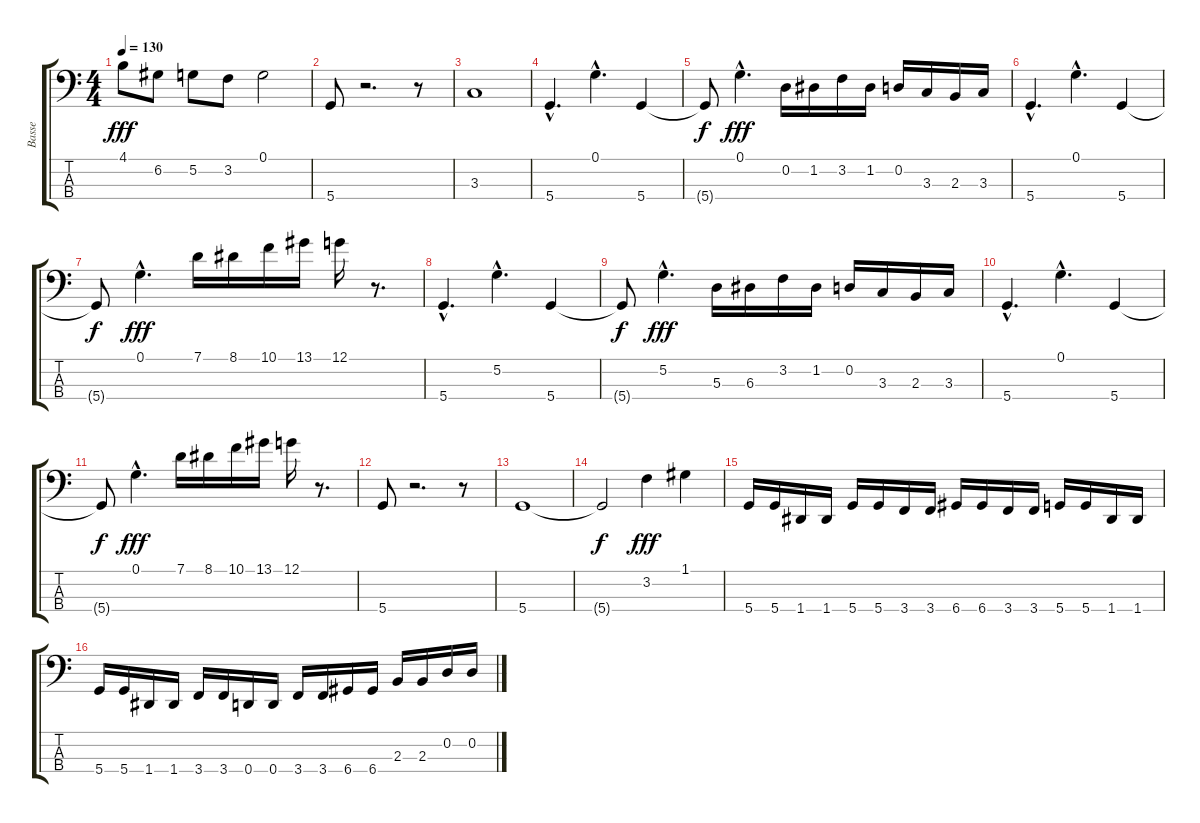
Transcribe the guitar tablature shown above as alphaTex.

\track ("Basse" "Basse") {instrument electricbassfinger}
\staff {score tabs}
\tuning (G2 D2 A1 D1) {hide}
\ts (4 4)
\tempo 130
\clef f4
\ks c
4.1.8{dy fff} 6.2.8 5.2.8 3.2.8 0.1.2 |
5.4.8 r.2{d} r.8 |
3.3.1 |
5.4{hac}.4{d volume 16 balance 8 instrument electricbassfinger} 0.1{hac}.4{d} 5.4.4 |
5.4{t}.8{dy f} 0.1{hac}.4{d dy fff} 0.2.16 1.2.16 3.2.16 1.2.16 0.2.16 3.3.16 2.3.16 3.3.16 |
5.4{hac}.4{d} 0.1{hac}.4{d} 5.4.4 |
5.4{t}.8{dy f} 0.1{hac}.4{d dy fff} 7.1.16 8.1.16 10.1.16 13.1.16 12.1.16 r.8{d} |
5.4{hac}.4{d volume 16 balance 8 instrument electricbassfinger} 5.2{hac}.4{d} 5.4.4 |
5.4{t}.8{dy f} 5.2{hac}.4{d dy fff} 5.3.16 6.3.16 3.2.16 1.2.16 0.2.16 3.3.16 2.3.16 3.3.16 |
5.4{hac}.4{d} 0.1{hac}.4{d} 5.4.4 |
5.4{t}.8{dy f} 0.1{hac}.4{d dy fff} 7.1.16 8.1.16 10.1.16 13.1.16 12.1.16 r.8{d} |
5.4.8 r.2{d} r.8 |
5.4.1 |
5.4{t}.2{dy f} 3.2.4{dy fff} 1.1.4 |
5.4.16 5.4.16 1.4.16 1.4.16 5.4.16 5.4.16 3.4.16 3.4.16 6.4.16 6.4.16 3.4.16 3.4.16 5.4.16 5.4.16 1.4.16 1.4.16 |
5.4.16 5.4.16 1.4.16 1.4.16 3.4.16 3.4.16 0.4.16 0.4.16 3.4.16 3.4.16 6.4.16 6.4.16 2.3.16 2.3.16 0.2.16 0.2.16
